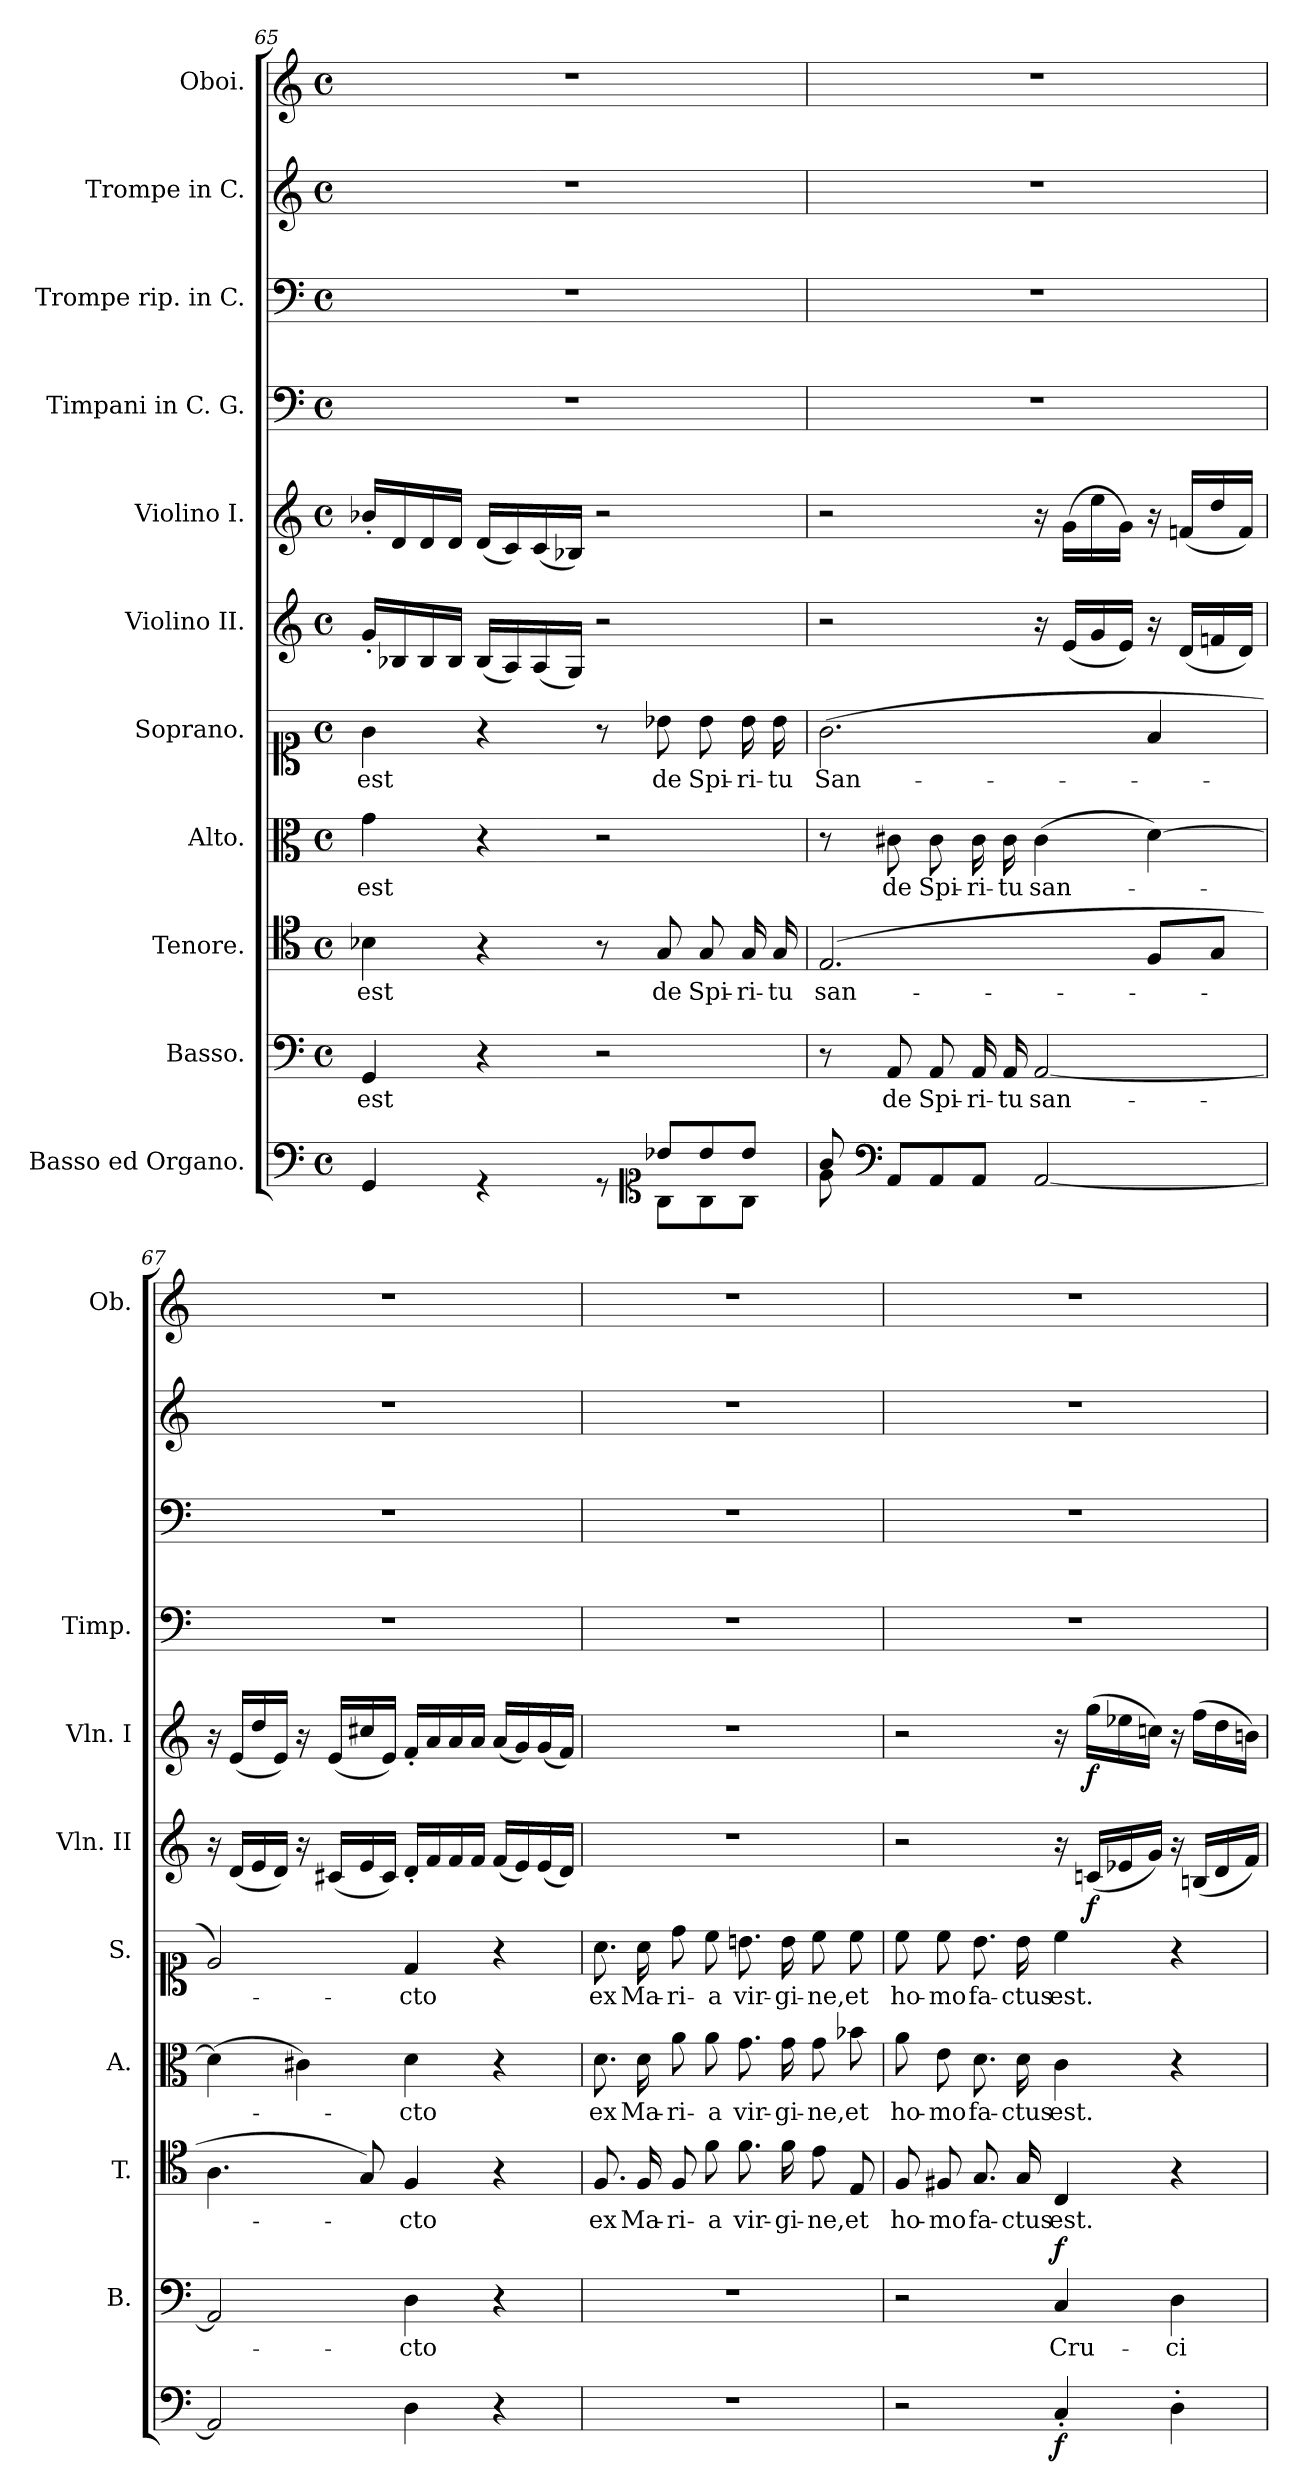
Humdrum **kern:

**kern	**dynam	**kern	**text	**dynam	**kern	**text	**kern	**text	**kern	**text	**kern	**dynam	**kern	**dynam	**kern	**kern	**kern	**kern
*part11	*part11	*part10	*part10	*part10	*part9	*part9	*part8	*part8	*part7	*part7	*part6	*part6	*part5	*part5	*part4	*part3	*part2	*part1
*staff11	*staff11	*staff10	*staff10	*staff10	*staff9	*staff9	*staff8	*staff8	*staff7	*staff7	*staff6	*staff6	*staff5	*staff5	*staff4	*staff3	*staff2	*staff1
*I"Basso ed  Organo.	*	*I"Basso.	*	*	*I"Tenore.	*	*I"Alto.	*	*I"Soprano.	*	*I"Violino II.	*	*I"Violino I.	*	*I"Timpani in C. G.	*I"Trompe rip. in C.	*I"Trompe in C.	*I"Oboi.
*	*	*I'B.	*	*	*I'T.	*	*I'A.	*	*I'S.	*	*I'Vln. II	*	*I'Vln. I	*	*I'Timp.	*	*	*I'Ob.
*clefF4	*	*clefF4	*	*	*clefC4	*	*clefC3	*	*clefC1	*	*clefG2	*	*clefG2	*	*clefF4	*clefF4	*clefG2	*clefG2
*k[]	*	*k[]	*	*	*k[]	*	*k[]	*	*k[]	*	*k[]	*	*k[]	*	*k[]	*k[]	*k[]	*k[]
*M4/4	*	*M4/4	*	*	*M4/4	*	*M4/4	*	*M4/4	*	*M4/4	*	*M4/4	*	*M4/4	*M4/4	*M4/4	*M4/4
*met(c)	*	*met(c)	*	*	*met(c)	*	*met(c)	*	*met(c)	*	*met(c)	*	*met(c)	*	*met(c)	*met(c)	*met(c)	*met(c)
=65	=65	=65	=65	=65	=65	=65	=65	=65	=65	=65	=65	=65	=65	=65	=65	=65	=65	=65
*^	*	*	*	*	*	*	*	*	*	*	*	*	*	*	*	*	*	*
!	!	!	!	!LO:LY:b	!	!	!LO:LY:b	!	!LO:LY:b	!	!LO:LY:b	!	!	!	!	!	!	!	!
4GG/	8ryy	.	4GG/	est	.	4B-X\	est	4g\	est	4g\	est	16g'/LL	.	16b-X'/LL	.	1r	1r	1r	1r
.	.	.	.	.	.	.	.	.	.	.	.	16B-X/	.	16d/	.	.	.	.	.
*v	*v	*	*	*	*	*	*	*	*	*	*	*	*	*	*	*	*	*	*
.	.	.	.	.	.	.	.	.	.	.	16B-/	.	16d/	.	.	.	.	.
.	.	.	.	.	.	.	.	.	.	.	16B-/JJ	.	16d/JJ	.	.	.	.	.
4rGG	.	4r	.	.	4r	.	4r	.	4r	.	(<16B-/LL	.	(<16d/LL	.	.	.	.	.
.	.	.	.	.	.	.	.	.	.	.	16A/)	.	16c/)	.	.	.	.	.
.	.	.	.	.	.	.	.	.	.	.	(<16A/	.	(<16c/	.	.	.	.	.
.	.	.	.	.	.	.	.	.	.	.	16G/JJ)	.	16B-X/JJ)	.	.	.	.	.
8rGG	.	2r	.	.	8r	.	2r	.	8r	.	2r	.	2r	.	.	.	.	.
*clefC1	*	*	*	*	*	*	*	*	*	*	*	*	*	*	*	*	*	*
*^	*	*	*	*	*	*	*	*	*	*	*	*	*	*	*	*	*	*
!	!	!	!	!	!	!	!LO:LY:b	!	!	!	!LO:LY:b	!	!	!	!	!	!	!	!
8b-X/L	8G\L	.	.	.	.	8G/	de	.	.	8b-X\	de	.	.	.	.	.	.	.	.
!	!	!	!	!	!	!	!LO:LY:b	!	!	!	!LO:LY:b	!	!	!	!	!	!	!	!
8b-/	8G\	.	.	.	.	8G/	Spi-	.	.	8b-\	Spi-	.	.	.	.	.	.	.	.
!	!	!	!	!	!	!	!LO:LY:b	!	!	!	!LO:LY:b	!	!	!	!	!	!	!	!
8b-/J	8G\J	.	.	.	.	16G/	-ri-	.	.	16b-\	-ri-	.	.	.	.	.	.	.	.
!	!	!	!	!	!	!	!LO:LY:b	!	!	!	!LO:LY:b	!	!	!	!	!	!	!	!
.	.	.	.	.	.	16G/	-tu	.	.	16b-\	-tu	.	.	.	.	.	.	.	.
=66	=66	=66	=66	=66	=66	=66	=66	=66	=66	=66	=66	=66	=66	=66	=66	=66	=66	=66	=66
!	!	!	!	!	!	!	!LO:LY:b	!	!	!	!LO:LY:b	!	!	!	!	!	!	!	!
8g/	8e\	.	8r	.	.	(>2.E/	san-	8r	.	(>2.g\	San-	2r	.	2r	.	1r	1r	1r	1r
*clefF4	*	*	*	*	*	*	*	*	*	*	*	*	*	*	*	*	*	*	*
!	!	!	!	!LO:LY:b	!	!	!	!	!LO:LY:b	!	!	!	!	!	!	!	!	!	!
8AA/L	8ryy	.	8AA/	de	.	.	.	8c#X\	de	.	.	.	.	.	.	.	.	.	.
!	!	!	!	!LO:LY:b	!	!	!	!	!LO:LY:b	!	!	!	!	!	!	!	!	!	!
8AA/	4ryy	.	8AA/	Spi-	.	.	.	8c#\	Spi-	.	.	.	.	.	.	.	.	.	.
!	!	!	!	!LO:LY:b	!	!	!	!	!LO:LY:b	!	!	!	!	!	!	!	!	!	!
8AA/J	.	.	16AA/	-ri-	.	.	.	16c#\	-ri-	.	.	.	.	.	.	.	.	.	.
!	!	!	!	!LO:LY:b	!	!	!	!	!LO:LY:b	!	!	!	!	!	!	!	!	!	!
.	.	.	16AA/	-tu	.	.	.	16c#\	-tu	.	.	.	.	.	.	.	.	.	.
!	!	!	!	!LO:LY:b	!	!	!	!	!LO:LY:b	!	!	!	!	!	!	!	!	!	!
[2AA/	2ryy	.	[2AA/	san-	.	.	.	(>4c#\	san-	.	.	16r	.	16r	.	.	.	.	.
.	.	.	.	.	.	.	.	.	.	.	.	(<16e/LL	.	(>16g\LL	.	.	.	.	.
.	.	.	.	.	.	.	.	.	.	.	.	16g/	.	16ee\	.	.	.	.	.
.	.	.	.	.	.	.	.	.	.	.	.	16e/JJ)	.	16g\JJ)	.	.	.	.	.
.	.	.	.	.	.	8F/L	.	[4d\)	.	4f/	.	16r	.	16r	.	.	.	.	.
.	.	.	.	.	.	.	.	.	.	.	.	(<16d/LL	.	(<16fn/LL	.	.	.	.	.
.	.	.	.	.	.	8G/J	.	.	.	.	.	16fn/	.	16dd/	.	.	.	.	.
.	.	.	.	.	.	.	.	.	.	.	.	16d/JJ)	.	16f/JJ)	.	.	.	.	.
*v	*v	*	*	*	*	*	*	*	*	*	*	*	*	*	*	*	*	*	*
=67	=67	=67	=67	=67	=67	=67	=67	=67	=67	=67	=67	=67	=67	=67	=67	=67	=67	=67
2AA/]	.	2AA/]	.	.	4.A\	.	(>4d\]	.	2e/)	.	16r	.	16r	.	1r	1r	1r	1r
.	.	.	.	.	.	.	.	.	.	.	(<16d/LL	.	(<16e/LL	.	.	.	.	.
.	.	.	.	.	.	.	.	.	.	.	16e/	.	16dd/	.	.	.	.	.
.	.	.	.	.	.	.	.	.	.	.	16d/JJ)	.	16e/JJ)	.	.	.	.	.
.	.	.	.	.	.	.	4c#X\)	.	.	.	16r	.	16r	.	.	.	.	.
.	.	.	.	.	.	.	.	.	.	.	(<16c#X/LL	.	(<16e/LL	.	.	.	.	.
.	.	.	.	.	8G/)	.	.	.	.	.	16e/	.	16cc#X/	.	.	.	.	.
.	.	.	.	.	.	.	.	.	.	.	16c#/JJ)	.	16e/JJ)	.	.	.	.	.
!	!	!	!LO:LY:b	!	!	!LO:LY:b	!	!LO:LY:b	!	!LO:LY:b	!	!	!	!	!	!	!	!
4D\	.	4D\	-cto	.	4F/	-cto	4d\	-cto	4d/	-cto	16d'/LL	.	16f'/LL	.	.	.	.	.
.	.	.	.	.	.	.	.	.	.	.	16f/	.	16a/	.	.	.	.	.
.	.	.	.	.	.	.	.	.	.	.	16f/	.	16a/	.	.	.	.	.
.	.	.	.	.	.	.	.	.	.	.	16f/JJ	.	16a/JJ	.	.	.	.	.
4r	.	4r	.	.	4r	.	4r	.	4r	.	(<16f/LL	.	(<16a/LL	.	.	.	.	.
.	.	.	.	.	.	.	.	.	.	.	16e/)	.	16g/)	.	.	.	.	.
.	.	.	.	.	.	.	.	.	.	.	(<16e/	.	(<16g/	.	.	.	.	.
.	.	.	.	.	.	.	.	.	.	.	16d/JJ)	.	16f/JJ)	.	.	.	.	.
=68	=68	=68	=68	=68	=68	=68	=68	=68	=68	=68	=68	=68	=68	=68	=68	=68	=68	=68
!	!	!	!	!	!	!LO:LY:b	!	!LO:LY:b	!	!LO:LY:b	!	!	!	!	!	!	!	!
1r	.	1r	.	.	8.F/	ex	8.d\	ex	8.a\	ex	1r	.	1r	.	1r	1r	1r	1r
!	!	!	!	!	!	!LO:LY:b	!	!LO:LY:b	!	!LO:LY:b	!	!	!	!	!	!	!	!
.	.	.	.	.	16F/	Ma-	16d\	Ma-	16a\	Ma-	.	.	.	.	.	.	.	.
!	!	!	!	!	!	!LO:LY:b	!	!LO:LY:b	!	!LO:LY:b	!	!	!	!	!	!	!	!
.	.	.	.	.	8F/	-ri-	8a\	-ri-	8dd\	-ri-	.	.	.	.	.	.	.	.
!	!	!	!	!	!	!LO:LY:b	!	!LO:LY:b	!	!LO:LY:b	!	!	!	!	!	!	!	!
.	.	.	.	.	8f\	-a	8a\	-a	8cc\	-a	.	.	.	.	.	.	.	.
!	!	!	!	!	!	!LO:LY:b	!	!LO:LY:b	!	!LO:LY:b	!	!	!	!	!	!	!	!
.	.	.	.	.	8.f\	vir-	8.g\	vir-	8.bn\	vir-	.	.	.	.	.	.	.	.
!	!	!	!	!	!	!LO:LY:b	!	!LO:LY:b	!	!LO:LY:b	!	!	!	!	!	!	!	!
.	.	.	.	.	16f\	-gi-	16g\	-gi-	16b\	-gi-	.	.	.	.	.	.	.	.
!	!	!	!	!	!	!LO:LY:b	!	!LO:LY:b	!	!LO:LY:b	!	!	!	!	!	!	!	!
.	.	.	.	.	8e\	-ne,	8g\	-ne,	8cc\	-ne,	.	.	.	.	.	.	.	.
!	!	!	!	!	!	!LO:LY:b	!	!LO:LY:b	!	!LO:LY:b	!	!	!	!	!	!	!	!
.	.	.	.	.	8E/	et	8b-X\	et	8cc\	et	.	.	.	.	.	.	.	.
!!LO:LB:g=z
=69	=69	=69	=69	=69	=69	=69	=69	=69	=69	=69	=69	=69	=69	=69	=69	=69	=69	=69
!	!	!	!	!	!	!LO:LY:b	!	!LO:LY:b	!	!LO:LY:b	!	!	!	!	!	!	!	!
2r	.	2r	.	.	8F/	ho-	8a\	ho-	8cc\	ho-	2r	.	2r	.	1r	1r	1r	1r
!	!	!	!	!	!	!LO:LY:b	!	!LO:LY:b	!	!LO:LY:b	!	!	!	!	!	!	!	!
.	.	.	.	.	8F#X/	-mo	8e\	-mo	8cc\	-mo	.	.	.	.	.	.	.	.
!	!	!	!	!	!	!LO:LY:b	!	!LO:LY:b	!	!LO:LY:b	!	!	!	!	!	!	!	!
.	.	.	.	.	8.G/	fa-	8.d\	fa-	8.b\	fa-	.	.	.	.	.	.	.	.
!	!	!	!	!	!	!LO:LY:b	!	!LO:LY:b	!	!LO:LY:b	!	!	!	!	!	!	!	!
.	.	.	.	.	16G/	-ctus	16d\	-ctus	16b\	-ctus	.	.	.	.	.	.	.	.
!	!LO:DY:b	!	!LO:LY:b	!LO:DY:a	!	!LO:LY:b	!	!LO:LY:b	!	!LO:LY:b	!	!	!	!	!	!	!	!
4C'/	f	4C/	Cru-	f	4C/	est.	4c\	est.	4cc\	est.	16r	.	16r	.	.	.	.	.
!	!	!	!	!	!	!	!	!	!	!	!	!LO:DY:b	!	!LO:DY:b	!	!	!	!
.	.	.	.	.	.	.	.	.	.	.	(<16cn/LL	f	(>16gg\LL	f	.	.	.	.
.	.	.	.	.	.	.	.	.	.	.	16e-X/	.	16ee-X\	.	.	.	.	.
.	.	.	.	.	.	.	.	.	.	.	16g/JJ)	.	16ccn\JJ)	.	.	.	.	.
!	!	!	!LO:LY:b	!	!	!	!	!	!	!	!	!	!	!	!	!	!	!
4D'\	.	4D\	-ci-	.	4r	.	4r	.	4r	.	16r	.	16r	.	.	.	.	.
.	.	.	.	.	.	.	.	.	.	.	(<16Bn/LL	.	(>16ff\LL	.	.	.	.	.
.	.	.	.	.	.	.	.	.	.	.	16d/	.	16dd\	.	.	.	.	.
.	.	.	.	.	.	.	.	.	.	.	16f/JJ)	.	16bn\JJ)	.	.	.	.	.
=	=	=	=	=	=	=	=	=	=	=	=	=	=	=	=	=	=	=
*-	*-	*-	*-	*-	*-	*-	*-	*-	*-	*-	*-	*-	*-	*-	*-	*-	*-	*-
